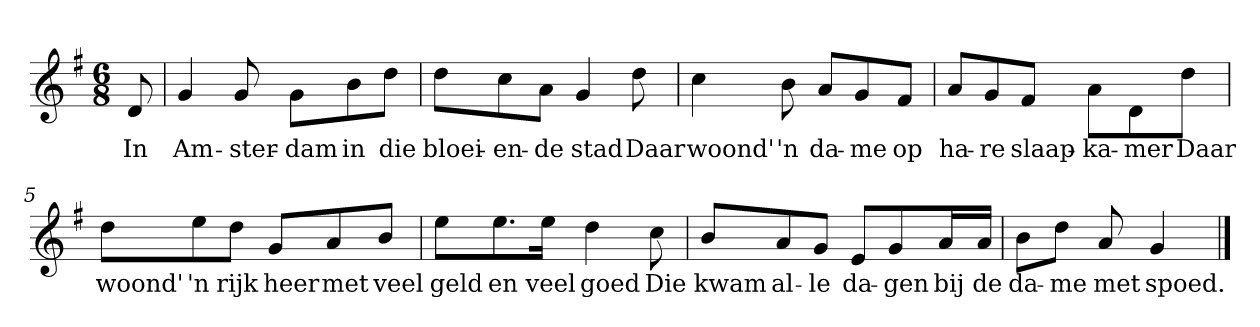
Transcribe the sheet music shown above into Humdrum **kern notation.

**kern	**text
*part1	*part1
*staff1	*staff1
*clefG2	*
*k[f#]	*
*G:	*
*M6/8	*
*MM120	*
=	=
8d	In
=1	=1
4g	Am-
8g	-ster-
8g\L	-dam
8b\	in
8dd\J	die
=2	=2
8dd\L	bloei-
8cc\	-en-
8a\J	-de
4g	stad
8dd	Daar
=3	=3
4cc	woond'
8b	'n
8a/L	da-
8g/	-me
8f#/J	op
=4	=4
8a/L	ha-
8g/	-re
8f#/J	slaap-
8a\L	-ka-
8d\	-mer
8dd\J	Daar
=5	=5
8dd\L	woond'
8ee\	'n
8dd\J	rijk
8g/L	heer
8a/	met
8b/J	veel
=6	=6
8ee\L	geld
8.ee\	en
16ee\Jk	veel
4dd	goed
8cc	Die
=7	=7
8b/L	kwam
8a/	al-
8g/J	-le
8e/L	da-
8g/	-gen
16a/L	bij
16a/JJ	de
=8	=8
8b\L	da-
8dd\J	-me
8a	met
4g	spoed.
==	==
*-	*-
